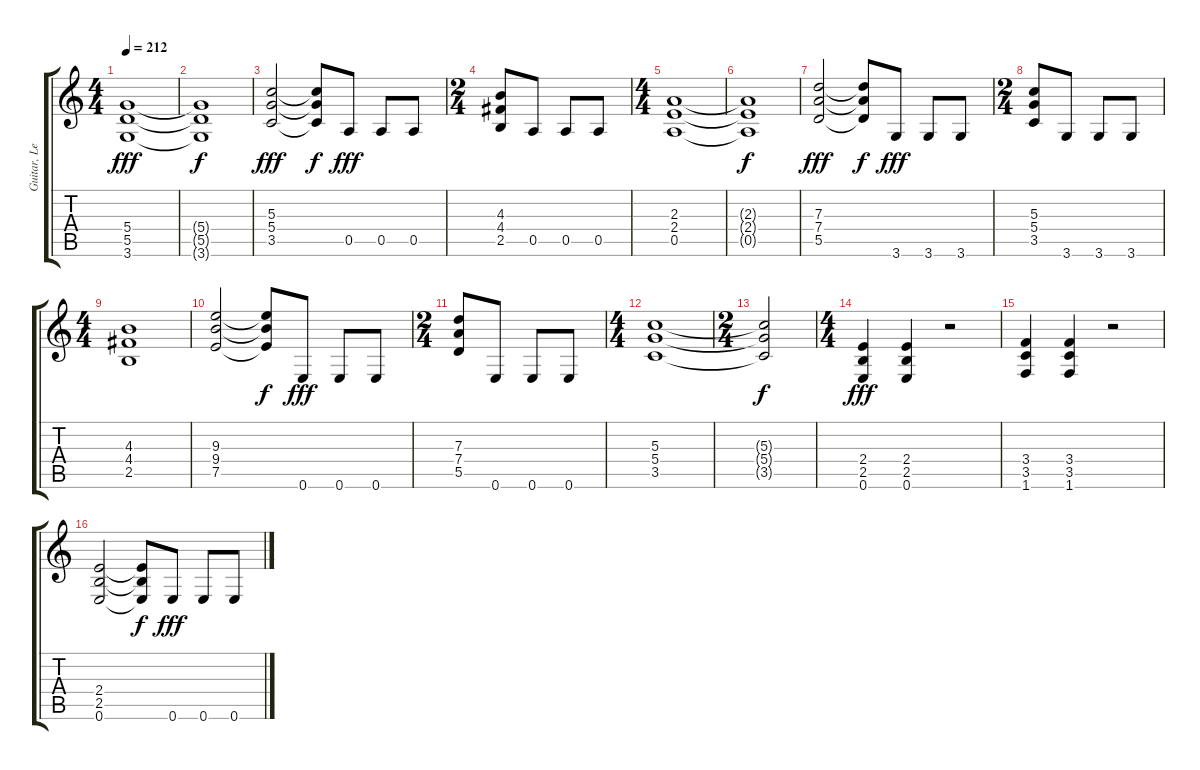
\track ("Guitar, Lead (Hammet)" "Guitar, Le") {instrument distortionguitar}
\staff {score tabs}
\tuning (E4 B3 G3 D3 A2 E2) {hide}
\ts (4 4)
\tempo 212
\clef g2
\ks c
(5.4 5.5 3.6).1{dy fff} |
(5.4{t} 5.5{t} 3.6{t}).1{dy f} |
(5.3 5.4 3.5).2{dy fff} (5.3{t} 5.4{t} 3.5{t}).8{dy f} 0.5.8{dy fff} 0.5.8 0.5.8 |
\ts (2 4)
(4.3 4.4 2.5).8 0.5.8 0.5.8 0.5.8 |
\ts (4 4)
(2.3 2.4 0.5).1 |
(2.3{t} 2.4{t} 0.5{t}).1{dy f} |
(7.3 7.4 5.5).2{dy fff} (7.3{t} 7.4{t} 5.5{t}).8{dy f} 3.6.8{dy fff} 3.6.8 3.6.8 |
\ts (2 4)
(5.3 5.4 3.5).8 3.6.8 3.6.8 3.6.8 |
\ts (4 4)
(4.3 4.4 2.5).1 |
(9.3 9.4 7.5).2 (9.3{t} 9.4{t} 7.5{t}).8{dy f} 0.6.8{dy fff} 0.6.8 0.6.8 |
\ts (2 4)
(7.3 7.4 5.5).8 0.6.8 0.6.8 0.6.8 |
\ts (4 4)
(5.3 5.4 3.5).1 |
\ts (2 4)
(5.3{t} 5.4{t} 3.5{t}).2{dy f} |
\ts (4 4)
(2.4 2.5 0.6).4{dy fff} (2.4 2.5 0.6).4 r.2 |
(3.4 3.5 1.6).4 (3.4 3.5 1.6).4 r.2 |
(2.4 2.5 0.6).2 (2.4{t} 2.5{t} 0.6{t}).8{dy f} 0.6.8{dy fff} 0.6.8 0.6.8
